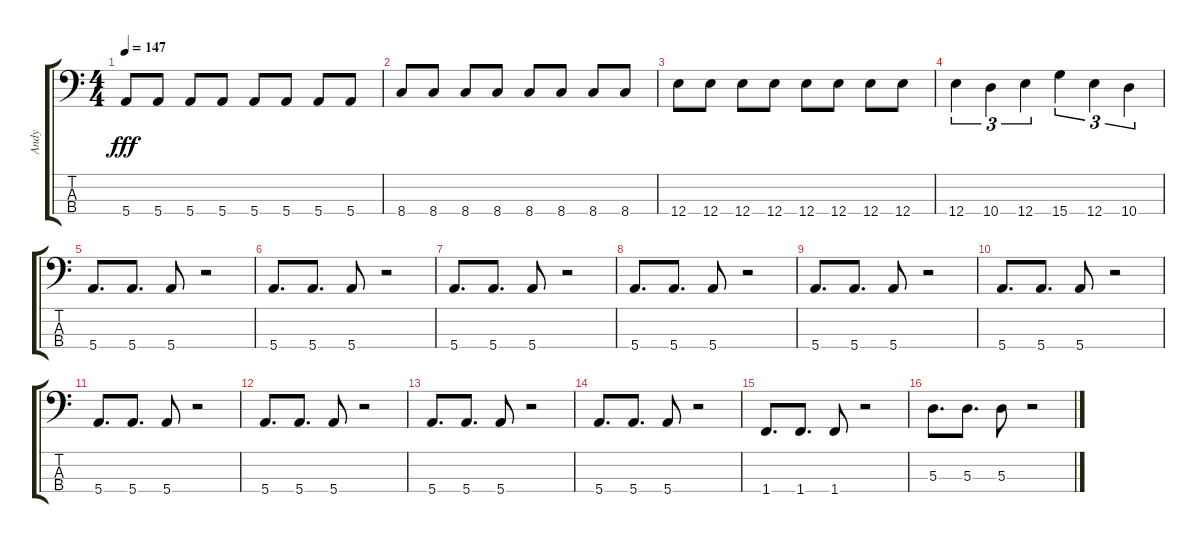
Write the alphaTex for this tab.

\track ("Andy" "Andy") {instrument electricbasspick}
\staff {score tabs}
\tuning (G2 D2 A1 E1) {hide}
\ts (4 4)
\tempo 147
\clef f4
\ks c
5.4.8{dy fff} 5.4.8 5.4.8 5.4.8 5.4.8 5.4.8 5.4.8 5.4.8 |
8.4.8 8.4.8 8.4.8 8.4.8 8.4.8 8.4.8 8.4.8 8.4.8 |
12.4.8 12.4.8 12.4.8 12.4.8 12.4.8 12.4.8 12.4.8 12.4.8 |
12.4.4{tu (3 2)} 10.4.4{tu (3 2)} 12.4.4{tu (3 2)} 15.4.4{tu (3 2)} 12.4.4{tu (3 2)} 10.4.4{tu (3 2)} |
5.4.8{d} 5.4.8{d} 5.4.8 r.2 |
5.4.8{d} 5.4.8{d} 5.4.8 r.2 |
5.4.8{d} 5.4.8{d} 5.4.8 r.2 |
5.4.8{d} 5.4.8{d} 5.4.8 r.2 |
5.4.8{d} 5.4.8{d} 5.4.8 r.2 |
5.4.8{d} 5.4.8{d} 5.4.8 r.2 |
5.4.8{d} 5.4.8{d} 5.4.8 r.2 |
5.4.8{d} 5.4.8{d} 5.4.8 r.2 |
5.4.8{d} 5.4.8{d} 5.4.8 r.2 |
5.4.8{d} 5.4.8{d} 5.4.8 r.2 |
1.4.8{d} 1.4.8{d} 1.4.8 r.2 |
5.3.8{d} 5.3.8{d} 5.3.8 r.2
